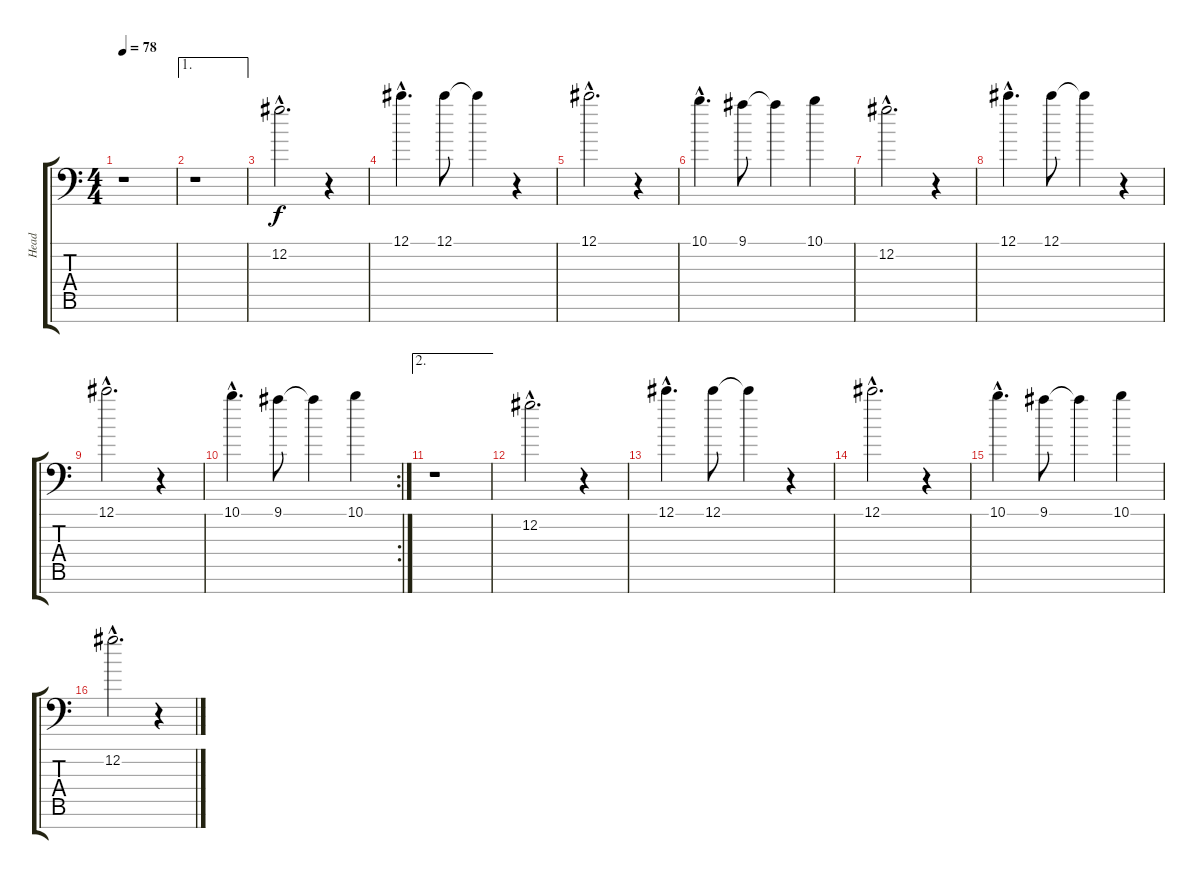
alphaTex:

\track ("Head" "Head") {instrument electricguitarmuted}
\staff {score tabs}
\tuning (Db4 Ab3 E3 B2 Gb2 Db2 Ab1) {hide}
\ts (4 4)
\tempo 78
\clef f4
\ks c
r.1{dy f} |
\ae 1
r.1 |
12.2{hac}.2{d instrument electricguitarclean} r.4 |
12.1{hac}.4{d} 12.1.8 12.1{t}.4 r.4 |
12.1{hac}.2{d} r.4 |
10.1{hac}.4{d} 9.1.8 9.1{t}.4 10.1.4 |
12.2{hac}.2{d} r.4 |
12.1{hac}.4{d} 12.1.8 12.1{t}.4 r.4 |
12.1{hac}.2{d} r.4 |
\rc 2
10.1{hac}.4{d} 9.1.8 9.1{t}.4 10.1.4 |
\ae 2
r.1 |
12.2{hac}.2{d instrument electricguitarclean} r.4 |
12.1{hac}.4{d} 12.1.8 12.1{t}.4 r.4 |
12.1{hac}.2{d} r.4 |
10.1{hac}.4{d} 9.1.8 9.1{t}.4 10.1.4 |
12.2{hac}.2{d instrument overdrivenguitar} r.4
